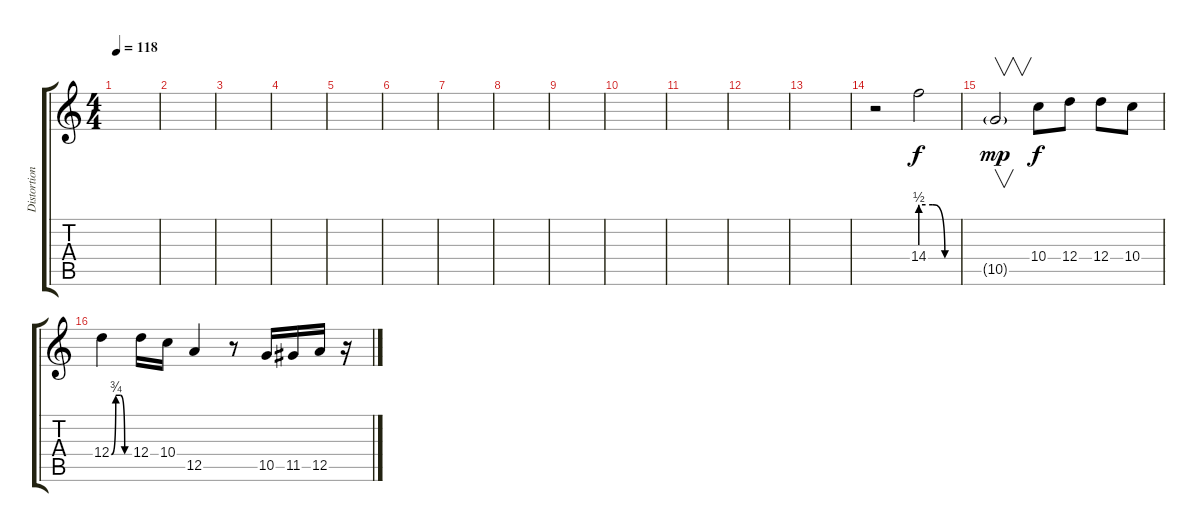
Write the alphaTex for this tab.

\track ("Distortion Guitar/solo" "Distortion") {instrument overdrivenguitar}
\staff {score tabs}
\tuning (E4 B3 G3 D3 A2 E2) {hide}
\ts (4 4)
\tempo 118
\clef g2
\ks c
|
|
|
|
|
|
|
|
|
|
|
|
|
r.2 14.4{be (custom 0 2 20 2 40 0 60 0)}.2 |
10.5{g}.2{v dy mp} 10.4.8{dy f} 12.4.8 12.4.8 10.4.8 |
12.4{be (custom 0 0 15 3 30 3 45 0 60 0)}.4 12.4.16 10.4.16 12.5.4 r.8 10.5.16 11.5.16 12.5.16 r.16
